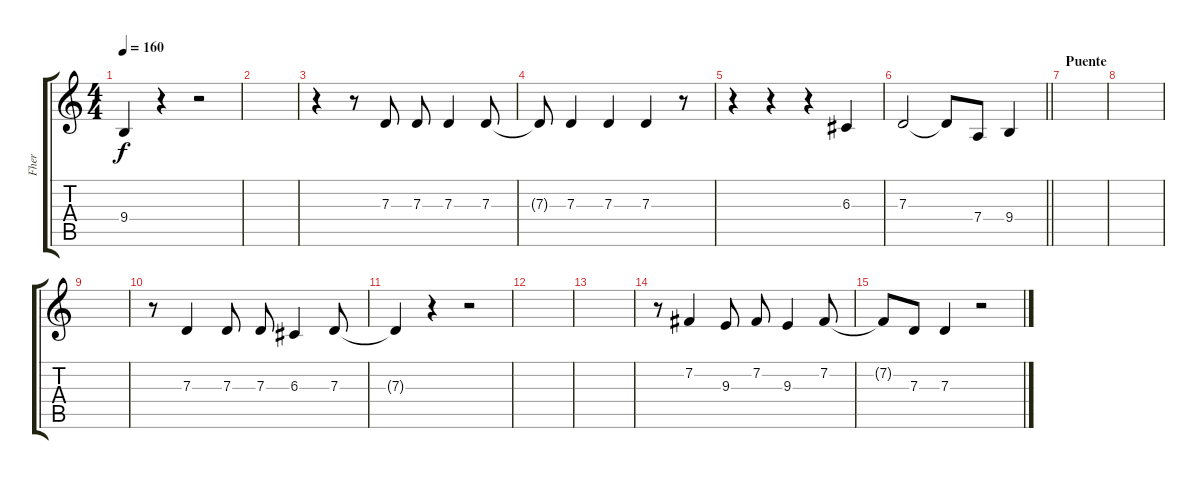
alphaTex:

\track ("Fher" "Fher") {instrument sopranosax}
\staff {score tabs}
\tuning (E4 B3 G3 D3 A2 E2) {hide}
\ts (4 4)
\tempo 160
\clef g2
\ks c
9.4.4{dy f} r.4 r.2 |
|
r.4 r.8 7.3.8 7.3.8 7.3.4 7.3.8 |
7.3{t}.8 7.3.4 7.3.4 7.3.4 r.8 |
r.4 r.4 r.4 6.3.4 |
\barLineRight lightlight
7.3.2 7.3{t}.8 7.4.8 9.4.4 |
\section ("" "Puente")
|
|
|
r.8 7.3.4 7.3.8 7.3.8 6.3.4 7.3.8 |
7.3{t}.4{volume 16} r.4 r.2 |
|
|
r.8 7.2.4 9.3.8 7.2.8 9.3.4 7.2.8 |
7.2{t}.8{volume 16} 7.3.8 7.3.4 r.2
